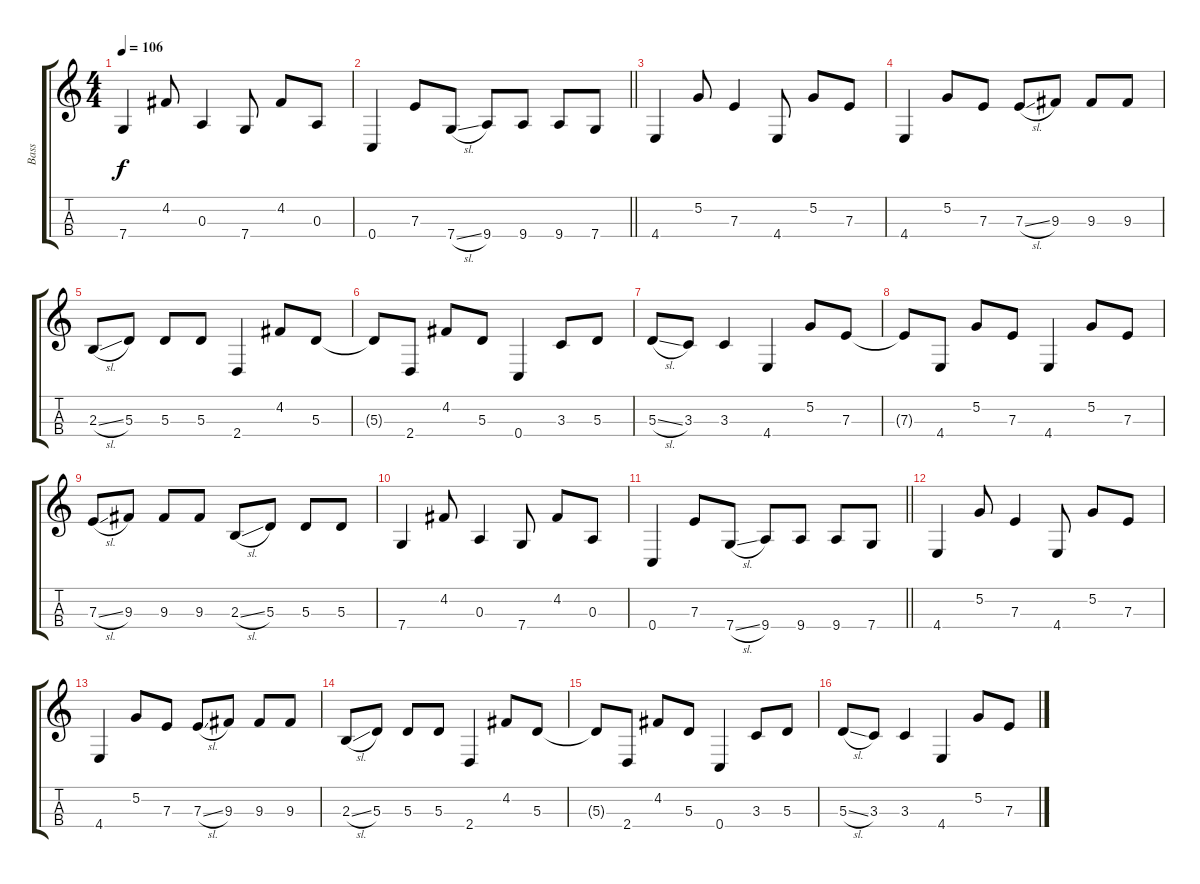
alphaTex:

\track ("Bass" "Bass") {instrument electricbassfinger}
\staff {score tabs}
\tuning (G3 D3 A2 C2) {hide}
\ts (4 4)
\tempo 106
\clef g2
\ks c
7.4.4{dy f} 4.2.8 0.3.4 7.4.8 4.2.8 0.3.8 |
\barLineRight lightlight
0.4.4 7.3.8 7.4{sl}.8 9.4.8 9.4.8 9.4.8 7.4.8 |
4.4.4 5.2.8 7.3.4 4.4.8 5.2.8 7.3.8 |
4.4.4 5.2.8 7.3.8 7.3{sl}.8 9.3.8 9.3.8 9.3.8 |
2.3{sl}.8 5.3.8 5.3.8 5.3.8 2.4.4 4.2.8 5.3.8 |
5.3{t}.8 2.4.8 4.2.8 5.3.8 0.4.4 3.3.8 5.3.8 |
5.3{sl}.8 3.3.8 3.3.4 4.4.4 5.2.8 7.3.8 |
7.3{t}.8 4.4.8 5.2.8 7.3.8 4.4.4 5.2.8 7.3.8 |
7.3{sl}.8 9.3.8 9.3.8 9.3.8 2.3{sl}.8 5.3.8 5.3.8 5.3.8 |
7.4.4 4.2.8 0.3.4 7.4.8 4.2.8 0.3.8 |
\barLineRight lightlight
0.4.4 7.3.8 7.4{sl}.8 9.4.8 9.4.8 9.4.8 7.4.8 |
4.4.4 5.2.8 7.3.4 4.4.8 5.2.8 7.3.8 |
4.4.4 5.2.8 7.3.8 7.3{sl}.8 9.3.8 9.3.8 9.3.8 |
2.3{sl}.8 5.3.8 5.3.8 5.3.8 2.4.4 4.2.8 5.3.8 |
5.3{t}.8 2.4.8 4.2.8 5.3.8 0.4.4 3.3.8 5.3.8 |
5.3{sl}.8 3.3.8 3.3.4 4.4.4 5.2.8 7.3.8
